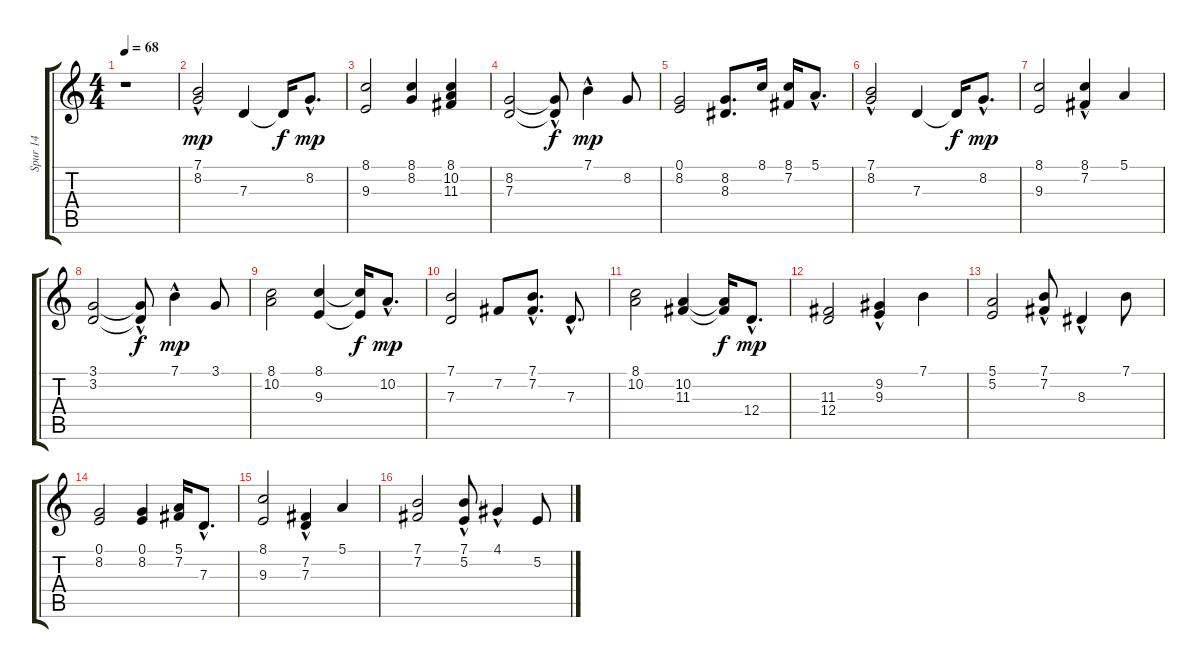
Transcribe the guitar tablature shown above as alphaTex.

\track ("Spur 14" "Spur 14") {instrument acousticgrandpiano}
\staff {score tabs}
\tuning (E4 B3 G3 D3 A2 E2) {hide}
\ts (4 4)
\tempo 68
\clef g2
\ks c
r.1{dy mp instrument acousticgrandpiano} |
(7.1{hac} 8.2).2{instrument stringensemble1} 7.3.4 7.3{t}.16{dy f} 8.2{hac}.8{d dy mp} |
(8.1 9.3).2 (8.1 8.2).4 (8.1 10.2 11.3).4 |
(8.2 7.3).2 (8.2{t} 7.3{hac t}).8{dy f} 7.1{hac}.4{dy mp} 8.2.8 |
(0.1 8.2).2{instrument stringensemble1} (8.2 8.3).8{d} 8.1.16 (8.1 7.2).16 5.1{hac}.8{d} |
(7.1{hac} 8.2).2{instrument stringensemble1} 7.3.4 7.3{t}.16{dy f} 8.2{hac}.8{d dy mp} |
(8.1 9.3).2 (8.1 7.2{hac}).4 5.1.4 |
(3.1 3.2).2 (3.1{t} 3.2{hac t}).8{dy f} 7.1{hac}.4{dy mp} 3.1.8 |
(8.1 10.2).2 (8.1 9.3).4 (8.1{t} 9.3{t}).16{dy f} 10.2{hac}.8{d dy mp} |
(7.1 7.3).2{instrument stringensemble1} 7.2.8 (7.1{hac} 7.2{hac}).8{d} 7.3{hac}.8{d} |
(8.1 10.2).2{instrument stringensemble1} (10.2 11.3).4 (10.2{t} 11.3{t}).16{dy f} 12.4{hac}.8{d dy mp} |
(11.3 12.4).2 (9.2{hac} 9.3).4 7.1.4 |
(5.1 5.2).2 (7.1 7.2{hac}).8 8.3{hac}.4 7.1.8 |
(0.1 8.2).2 (0.1 8.2).4 (5.1 7.2).16 7.3{hac}.8{d} |
(8.1 9.3).2 (7.2{hac} 7.3).4 5.1.4 |
(7.1 7.2).2 (7.1{hac} 5.2).8 4.1{hac}.4 5.2.8
